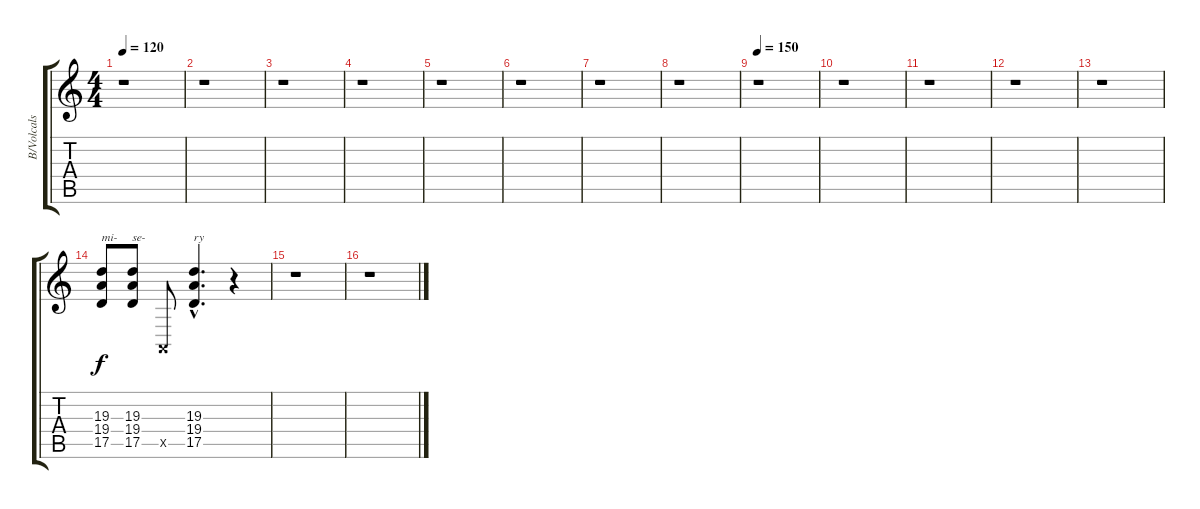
\track ("B/Volcals" "B/Volcals") {instrument choiraahs}
\staff {score tabs}
\tuning (E4 B3 G3 D3 A2 E2) {hide}
\ts (4 4)
\tempo 120
\clef g2
\ks c
r.1{dy f} |
r.1 |
r.1 |
r.1 |
r.1 |
r.1 |
r.1 |
r.1 |
\tempo 150
r.1 |
r.1 |
r.1 |
r.1 |
r.1 |
(19.3 19.4 17.5).8{txt "mi-"} (19.3 19.4 17.5).8{txt "se-"} 0.5{x}.8 (19.3{hac} 19.4{hac} 17.5{hac}).4{d txt "ry"} r.4 |
r.1 |
r.1
